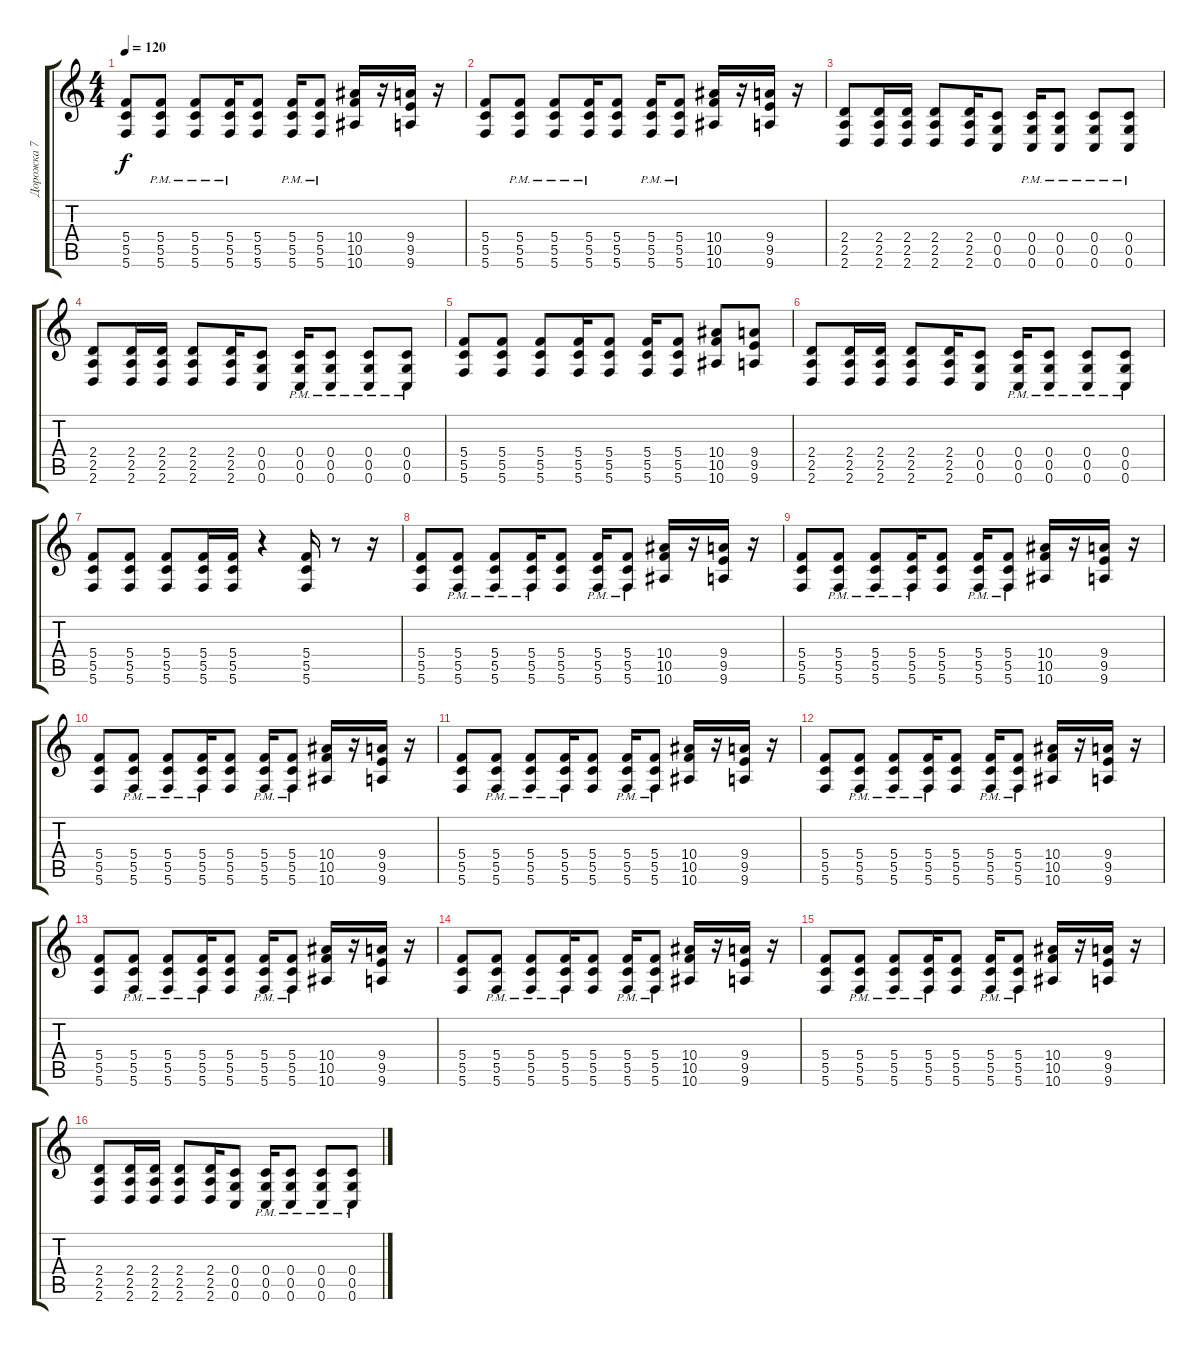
\track ("Дорожка 7" "Дорожка 7") {instrument distortionguitar}
\staff {score tabs}
\tuning (D4 A3 F3 C3 G2 C2) {hide}
\ts (4 4)
\tempo 120
\clef g2
\ks c
(5.4 5.5 5.6).8{dy f} (5.4{pm} 5.5{pm} 5.6{pm}).8 (5.4{pm} 5.5{pm} 5.6{pm}).8 (5.4{pm} 5.5{pm} 5.6{pm}).16 (5.4 5.5 5.6).8 (5.4{pm} 5.5{pm} 5.6{pm}).16 (5.4{pm} 5.5{pm} 5.6{pm}).8 (10.4 10.5 10.6).16 r.16 (9.4 9.5 9.6).16 r.16 |
(5.4 5.5 5.6).8 (5.4{pm} 5.5{pm} 5.6{pm}).8 (5.4{pm} 5.5{pm} 5.6{pm}).8 (5.4{pm} 5.5{pm} 5.6{pm}).16 (5.4 5.5 5.6).8 (5.4{pm} 5.5{pm} 5.6{pm}).16 (5.4{pm} 5.5{pm} 5.6{pm}).8 (10.4 10.5 10.6).16 r.16 (9.4 9.5 9.6).16 r.16 |
(2.4 2.5 2.6).8 (2.4 2.5 2.6).16 (2.4 2.5 2.6).16 (2.4 2.5 2.6).8 (2.4 2.5 2.6).16 (0.4 0.5 0.6).8 (0.4{pm} 0.5{pm} 0.6{pm}).16 (0.4{pm} 0.5{pm} 0.6{pm}).8 (0.4{pm} 0.5{pm} 0.6{pm}).8 (0.4{pm} 0.5{pm} 0.6{pm}).8 |
(2.4 2.5 2.6).8 (2.4 2.5 2.6).16 (2.4 2.5 2.6).16 (2.4 2.5 2.6).8 (2.4 2.5 2.6).16 (0.4 0.5 0.6).8 (0.4{pm} 0.5{pm} 0.6{pm}).16 (0.4{pm} 0.5{pm} 0.6{pm}).8 (0.4{pm} 0.5{pm} 0.6{pm}).8 (0.4{pm} 0.5{pm} 0.6{pm}).8 |
(5.4 5.5 5.6).8 (5.4 5.5 5.6).8 (5.4 5.5 5.6).8 (5.4 5.5 5.6).16 (5.4 5.5 5.6).8 (5.4 5.5 5.6).16 (5.4 5.5 5.6).8 (10.4 10.5 10.6).8 (9.4 9.5 9.6).8 |
(2.4 2.5 2.6).8 (2.4 2.5 2.6).16 (2.4 2.5 2.6).16 (2.4 2.5 2.6).8 (2.4 2.5 2.6).16 (0.4 0.5 0.6).8 (0.4{pm} 0.5{pm} 0.6{pm}).16 (0.4{pm} 0.5{pm} 0.6{pm}).8 (0.4{pm} 0.5{pm} 0.6{pm}).8 (0.4{pm} 0.5{pm} 0.6{pm}).8 |
(5.4 5.5 5.6).8 (5.4 5.5 5.6).8 (5.4 5.5 5.6).8 (5.4 5.5 5.6).16 (5.4 5.5 5.6).16 r.4 (5.4 5.5 5.6).16 r.8 r.16 |
(5.4 5.5 5.6).8 (5.4{pm} 5.5{pm} 5.6{pm}).8 (5.4{pm} 5.5{pm} 5.6{pm}).8 (5.4{pm} 5.5{pm} 5.6{pm}).16 (5.4 5.5 5.6).8 (5.4{pm} 5.5{pm} 5.6{pm}).16 (5.4{pm} 5.5{pm} 5.6{pm}).8 (10.4 10.5 10.6).16 r.16 (9.4 9.5 9.6).16 r.16 |
(5.4 5.5 5.6).8 (5.4{pm} 5.5{pm} 5.6{pm}).8 (5.4{pm} 5.5{pm} 5.6{pm}).8 (5.4{pm} 5.5{pm} 5.6{pm}).16 (5.4 5.5 5.6).8 (5.4{pm} 5.5{pm} 5.6{pm}).16 (5.4{pm} 5.5{pm} 5.6{pm}).8 (10.4 10.5 10.6).16 r.16 (9.4 9.5 9.6).16 r.16 |
(5.4 5.5 5.6).8 (5.4{pm} 5.5{pm} 5.6{pm}).8 (5.4{pm} 5.5{pm} 5.6{pm}).8 (5.4{pm} 5.5{pm} 5.6{pm}).16 (5.4 5.5 5.6).8 (5.4{pm} 5.5{pm} 5.6{pm}).16 (5.4{pm} 5.5{pm} 5.6{pm}).8 (10.4 10.5 10.6).16 r.16 (9.4 9.5 9.6).16 r.16 |
(5.4 5.5 5.6).8 (5.4{pm} 5.5{pm} 5.6{pm}).8 (5.4{pm} 5.5{pm} 5.6{pm}).8 (5.4{pm} 5.5{pm} 5.6{pm}).16 (5.4 5.5 5.6).8 (5.4{pm} 5.5{pm} 5.6{pm}).16 (5.4{pm} 5.5{pm} 5.6{pm}).8 (10.4 10.5 10.6).16 r.16 (9.4 9.5 9.6).16 r.16 |
(5.4 5.5 5.6).8 (5.4{pm} 5.5{pm} 5.6{pm}).8 (5.4{pm} 5.5{pm} 5.6{pm}).8 (5.4{pm} 5.5{pm} 5.6{pm}).16 (5.4 5.5 5.6).8 (5.4{pm} 5.5{pm} 5.6{pm}).16 (5.4{pm} 5.5{pm} 5.6{pm}).8 (10.4 10.5 10.6).16 r.16 (9.4 9.5 9.6).16 r.16 |
(5.4 5.5 5.6).8 (5.4{pm} 5.5{pm} 5.6{pm}).8 (5.4{pm} 5.5{pm} 5.6{pm}).8 (5.4{pm} 5.5{pm} 5.6{pm}).16 (5.4 5.5 5.6).8 (5.4{pm} 5.5{pm} 5.6{pm}).16 (5.4{pm} 5.5{pm} 5.6{pm}).8 (10.4 10.5 10.6).16 r.16 (9.4 9.5 9.6).16 r.16 |
(5.4 5.5 5.6).8 (5.4{pm} 5.5{pm} 5.6{pm}).8 (5.4{pm} 5.5{pm} 5.6{pm}).8 (5.4{pm} 5.5{pm} 5.6{pm}).16 (5.4 5.5 5.6).8 (5.4{pm} 5.5{pm} 5.6{pm}).16 (5.4{pm} 5.5{pm} 5.6{pm}).8 (10.4 10.5 10.6).16 r.16 (9.4 9.5 9.6).16 r.16 |
(5.4 5.5 5.6).8 (5.4{pm} 5.5{pm} 5.6{pm}).8 (5.4{pm} 5.5{pm} 5.6{pm}).8 (5.4{pm} 5.5{pm} 5.6{pm}).16 (5.4 5.5 5.6).8 (5.4{pm} 5.5{pm} 5.6{pm}).16 (5.4{pm} 5.5{pm} 5.6{pm}).8 (10.4 10.5 10.6).16 r.16 (9.4 9.5 9.6).16 r.16 |
(2.4 2.5 2.6).8 (2.4 2.5 2.6).16 (2.4 2.5 2.6).16 (2.4 2.5 2.6).8 (2.4 2.5 2.6).16 (0.4 0.5 0.6).8 (0.4{pm} 0.5{pm} 0.6{pm}).16 (0.4{pm} 0.5{pm} 0.6{pm}).8 (0.4{pm} 0.5{pm} 0.6{pm}).8 (0.4{pm} 0.5{pm} 0.6{pm}).8
